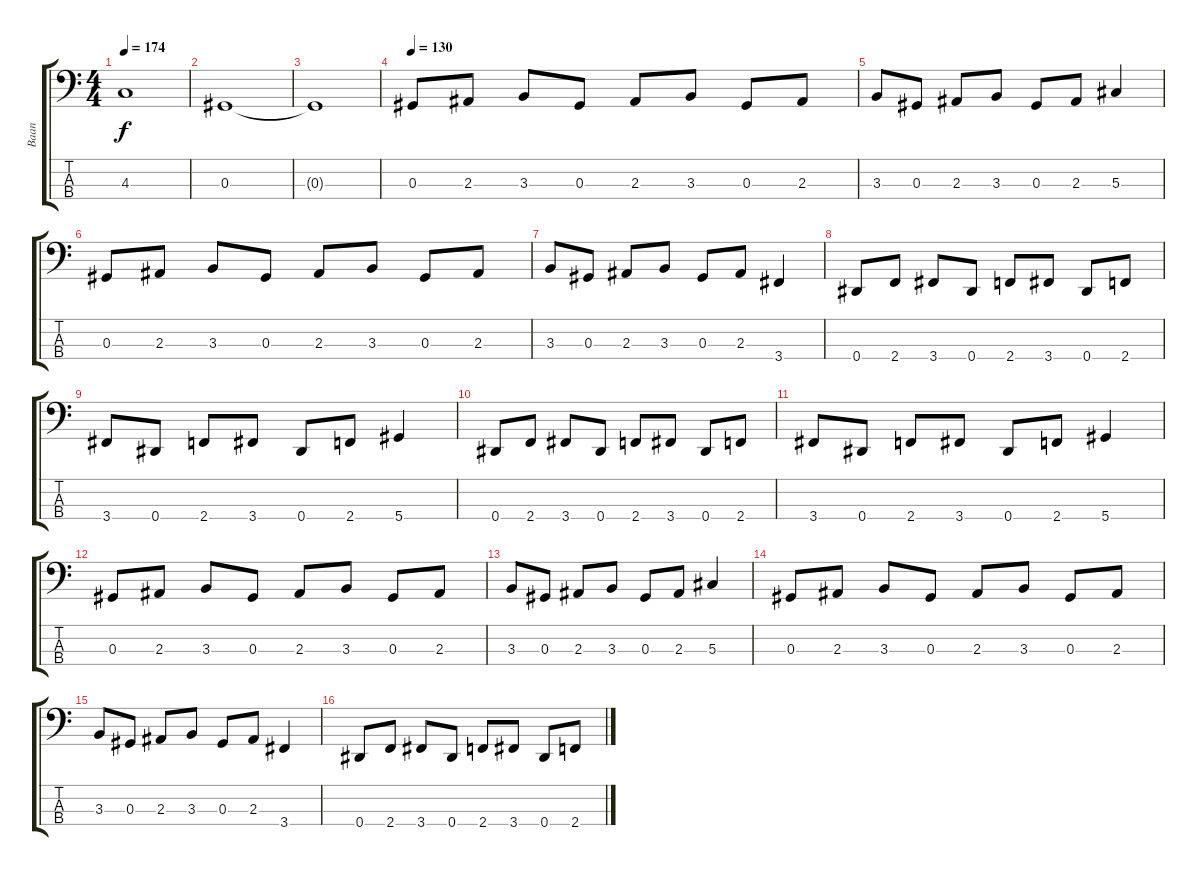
\track ("Baan" "Baan") {instrument electricbassfinger}
\staff {score tabs}
\tuning (Gb2 Db2 Ab1 Eb1) {hide}
\ts (4 4)
\tempo 174
\clef f4
\ks c
4.3.1{dy f} |
0.3.1 |
0.3{t}.1 |
\tempo 130
0.3.8 2.3.8 3.3.8 0.3.8 2.3.8 3.3.8 0.3.8 2.3.8 |
3.3.8 0.3.8 2.3.8 3.3.8 0.3.8 2.3.8 5.3.4 |
0.3.8 2.3.8 3.3.8 0.3.8 2.3.8 3.3.8 0.3.8 2.3.8 |
3.3.8 0.3.8 2.3.8 3.3.8 0.3.8 2.3.8 3.4.4 |
0.4.8 2.4.8 3.4.8 0.4.8 2.4.8 3.4.8 0.4.8 2.4.8 |
3.4.8 0.4.8 2.4.8 3.4.8 0.4.8 2.4.8 5.4.4 |
0.4.8 2.4.8 3.4.8 0.4.8 2.4.8 3.4.8 0.4.8 2.4.8 |
3.4.8 0.4.8 2.4.8 3.4.8 0.4.8 2.4.8 5.4.4 |
0.3.8 2.3.8 3.3.8 0.3.8 2.3.8 3.3.8 0.3.8 2.3.8 |
3.3.8 0.3.8 2.3.8 3.3.8 0.3.8 2.3.8 5.3.4 |
0.3.8 2.3.8 3.3.8 0.3.8 2.3.8 3.3.8 0.3.8 2.3.8 |
3.3.8 0.3.8 2.3.8 3.3.8 0.3.8 2.3.8 3.4.4 |
0.4.8 2.4.8 3.4.8 0.4.8 2.4.8 3.4.8 0.4.8 2.4.8
